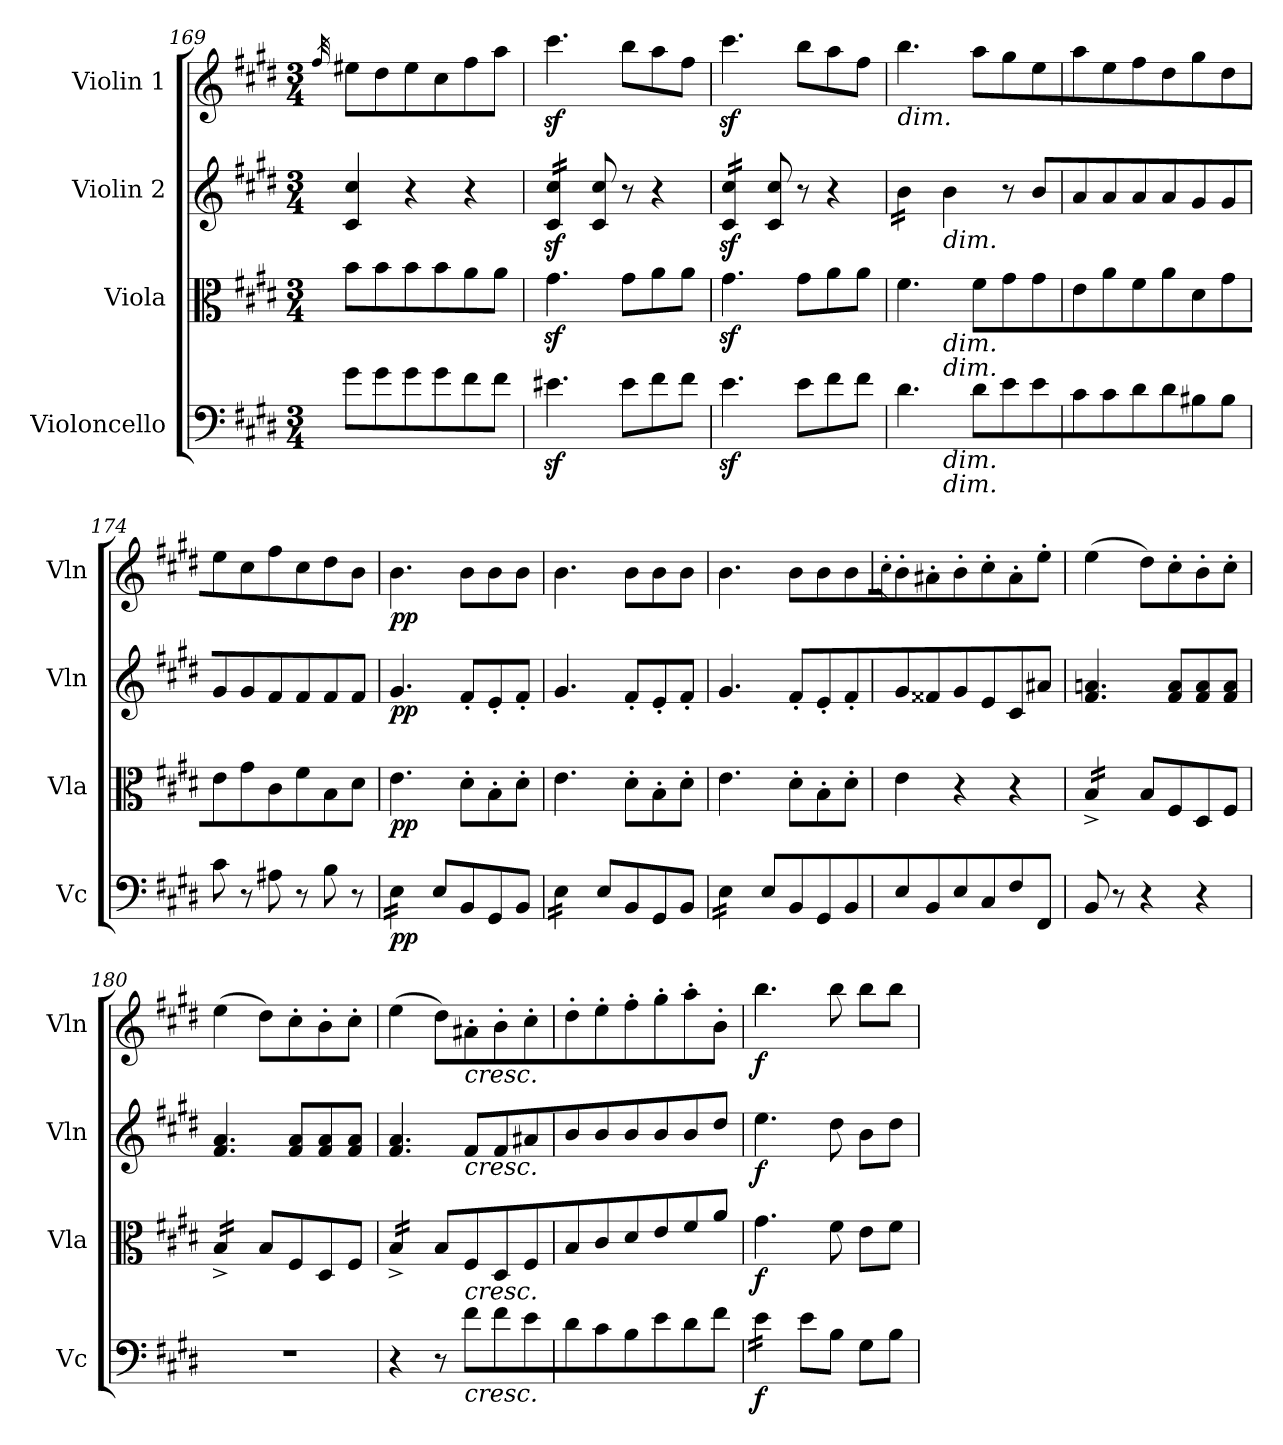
**kern	**dynam	**kern	**dynam	**kern	**dynam	**kern	**dynam
*part4	*part4	*part3	*part3	*part2	*part2	*part1	*part1
*staff4	*staff4	*staff3	*staff3	*staff2	*staff2	*staff1	*staff1
*I"Violoncello	*	*I"Viola	*	*I"Violin 2	*	*I"Violin 1	*
*I'Vc	*	*I'Vla	*	*I'Vln	*	*I'Vln	*
*clefF4	*	*clefC3	*	*clefG2	*	*clefG2	*
*k[f#c#g#d#]	*	*k[f#c#g#d#]	*	*k[f#c#g#d#]	*	*k[f#c#g#d#]	*
*M3/4	*	*M3/4	*	*M3/4	*	*M3/4	*
=169	=169	=169	=169	=169	=169	=169	=169
.	.	.	.	.	.	32qff#/	.
8g#\	.	8b\	.	4c#/ 4cc#/	.	8ee#X\	.
8g#\	.	8b\	.	.	.	8dd#\	.
8g#\	.	8b\	.	4r	.	8ee#\	.
8g#\	.	8b\	.	.	.	8cc#\	.
8f#\	.	8a\	.	4r	.	8ff#\	.
8f#\J	.	8a\J	.	.	.	8aa\J	.
=170	=170	=170	=170	=170	=170	=170	=170
*	*	*	*	*tremolo	*	*	*
4.e#Xz<\	.	4.g#z<\	.	16c#/z< 16cc#/z<LL	.	4.ccc#z<\	.
.	.	.	.	16c#/z< 16cc#/z<	.	.	.
.	.	.	.	16c#/z< 16cc#/z<	.	.	.
.	.	.	.	16c#/z< 16cc#/z<JJ	.	.	.
*	*	*	*	*Xtremolo	*	*	*
.	.	.	.	8c#/ 8cc#/	.	.	.
8e#\L	.	8g#\L	.	8r	.	8bb\L	.
8f#\	.	8a\	.	4r	.	8aa\	.
8f#\J	.	8a\J	.	.	.	8ff#\J	.
=171	=171	=171	=171	=171	=171	=171	=171
*	*	*	*	*tremolo	*	*	*
4.ez<\	.	4.g#z<\	.	16c#/z< 16cc#/z<LL	.	4.ccc#z<\	.
.	.	.	.	16c#/z< 16cc#/z<	.	.	.
.	.	.	.	16c#/z< 16cc#/z<	.	.	.
.	.	.	.	16c#/z< 16cc#/z<JJ	.	.	.
*	*	*	*	*Xtremolo	*	*	*
.	.	.	.	8c#/ 8cc#/	.	.	.
8e\L	.	8g#\L	.	8r	.	8bb\L	.
8f#\	.	8a\	.	4r	.	8aa\	.
8f#\J	.	8a\J	.	.	.	8ff#\J	.
=172	=172	=172	=172	=172	=172	=172	=172
*^	*	*^	*	*	*	*	*
!	!	!	!	!	!	!	!	!LO:TX:b:i:t=dim.	!
*	*	*	*	*	*	*tremolo	*	*	*
4.d#\	4ryy	.	4.f#\	4ryy	.	16b\LL	.	4.bb\	.
.	.	.	.	.	.	16b\	.	.	.
.	.	.	.	.	.	16b\	.	.	.
.	.	.	.	.	.	16b\JJ	.	.	.
*	*	*	*	*	*	*Xtremolo	*	*	*
!	!	!	!	!	!	!LO:TX:b:i:t=dim.	!	!	!
!	!	!	!	!LO:TX:b:i:t=dim.	!	!	!	!	!
!	!	!	!	!LO:TX:b:i:t=dim.	!	!	!	!	!
!	!LO:TX:b:i:t=dim.	!	!	!	!	!	!	!	!
!	!LO:TX:b:i:t=dim.	!	!	!	!	!	!	!	!
.	4ryy	.	.	4ryy	.	4b\	.	.	.
8d#\L	.	.	8f#\L	.	.	.	.	8aa\L	.
8e\	4ryy	.	8g#\	4ryy	.	8r	.	8gg#\	.
8e\	.	.	8g#\	.	.	8b/L	.	8ee\	.
*v	*v	*	*	*	*	*	*	*	*
*	*	*v	*v	*	*	*	*	*
=173	=173	=173	=173	=173	=173	=173	=173
8c#\	.	8e\	.	8a/	.	8aa\	.
8c#\	.	8a\	.	8a/	.	8ee\	.
8d#\	.	8f#\	.	8a/	.	8ff#\	.
8d#\	.	8a\	.	8a/	.	8dd#\	.
8B#X\	.	8d#\	.	8g#/	.	8gg#\	.
8B#\J	.	8g#\	.	8g#/	.	8dd#\	.
=174	=174	=174	=174	=174	=174	=174	=174
8c#\	.	8e\	.	8g#/	.	8ee\	.
8r	.	8g#\	.	8g#/	.	8cc#\	.
8A#X\	.	8c#\	.	8f#/	.	8ff#\	.
8r	.	8f#\	.	8f#/	.	8cc#\	.
8B\	.	8B\	.	8f#/	.	8dd#\	.
8r	.	8d#\J	.	8f#/J	.	8b\J	.
!!LO:LB:g=z
=175	=175	=175	=175	=175	=175	=175	=175
!	!LO:DY:b	!	!LO:DY:b	!	!LO:DY:b	!	!LO:DY:b
*tremolo	*	*	*	*	*	*	*
16E\LL	pp	4.e\	pp	4.g#/	pp	4.b\	pp
16E\	.	.	.	.	.	.	.
16E\	.	.	.	.	.	.	.
16E\JJ	.	.	.	.	.	.	.
*Xtremolo	*	*	*	*	*	*	*
8E/L	.	.	.	.	.	.	.
8BB/	.	8d#'\L	.	8f#'/L	.	8b\L	.
8GG#/	.	8B'\	.	8e'/	.	8b\	.
8BB/J	.	8d#'\J	.	8f#'/J	.	8b\J	.
=176	=176	=176	=176	=176	=176	=176	=176
*tremolo	*	*	*	*	*	*	*
16E\LL	.	4.e\	.	4.g#/	.	4.b\	.
16E\	.	.	.	.	.	.	.
16E\	.	.	.	.	.	.	.
16E\JJ	.	.	.	.	.	.	.
*Xtremolo	*	*	*	*	*	*	*
8E/L	.	.	.	.	.	.	.
8BB/	.	8d#'\L	.	8f#'/L	.	8b\L	.
8GG#/	.	8B'\	.	8e'/	.	8b\	.
8BB/J	.	8d#'\J	.	8f#'/J	.	8b\J	.
!!LO:PB:g=z
=177	=177	=177	=177	=177	=177	=177	=177
*tremolo	*	*	*	*	*	*	*
16E\LL	.	4.e\	.	4.g#/	.	4.b\	.
16E\	.	.	.	.	.	.	.
16E\	.	.	.	.	.	.	.
16E\JJ	.	.	.	.	.	.	.
*Xtremolo	*	*	*	*	*	*	*
8E/L	.	.	.	.	.	.	.
8BB/	.	8d#'\L	.	8f#'/L	.	8b\L	.
8GG#/	.	8B'\	.	8e'/	.	8b\	.
8BB/	.	8d#'\J	.	8f#'/	.	8b\	.
=178	=178	=178	=178	=178	=178	=178	=178
.	.	.	.	.	.	16qcc#'/	.
8E/	.	4e\	.	8g#/	.	8b'\	.
8BB/	.	.	.	8f##X/	.	8a#X'\	.
8E/	.	4r	.	8g#/	.	8b'\	.
8C#/	.	.	.	8e/	.	8cc#'\	.
8F#/	.	4r	.	8c#/	.	8a#'\	.
8FF#/J	.	.	.	8a#X/J	.	8ee'\J	.
=179	=179	=179	=179	=179	=179	=179	=179
*	*	*tremolo	*	*	*	*	*
8BB/	.	16B^/LL	.	4.f#/ 4.an/	.	(4ee\	.
.	.	16B^/	.	.	.	.	.
8r	.	16B^/	.	.	.	.	.
.	.	16B^/JJ	.	.	.	.	.
*	*	*Xtremolo	*	*	*	*	*
4r	.	8B/L	.	.	.	8dd#\L)	.
.	.	8F#/	.	8f#/ 8a/L	.	8cc#'\	.
4r	.	8D#/	.	8f#/ 8a/	.	8b'\	.
.	.	8F#/J	.	8f#/ 8a/J	.	8cc#'\J	.
=180	=180	=180	=180	=180	=180	=180	=180
*	*	*tremolo	*	*	*	*	*
2.r	.	16B^/LL	.	4.f#/ 4.a/	.	(4ee\	.
.	.	16B^/	.	.	.	.	.
.	.	16B^/	.	.	.	.	.
.	.	16B^/JJ	.	.	.	.	.
*	*	*Xtremolo	*	*	*	*	*
.	.	8B/L	.	.	.	8dd#\L)	.
.	.	8F#/	.	8f#/ 8a/L	.	8cc#'\	.
.	.	8D#/	.	8f#/ 8a/	.	8b'\	.
.	.	8F#/J	.	8f#/ 8a/J	.	8cc#'\J	.
=181	=181	=181	=181	=181	=181	=181	=181
*	*	*tremolo	*	*	*	*	*
4r	.	16B^/LL	.	4.f#/ 4.a/	.	(4ee\	.
.	.	16B^/	.	.	.	.	.
.	.	16B^/	.	.	.	.	.
.	.	16B^/JJ	.	.	.	.	.
*	*	*Xtremolo	*	*	*	*	*
8r	.	8B/L	.	.	.	8dd#\L)	.
!	!	!	!	!	!	!LO:TX:b:i:t=cresc.	!
!	!	!	!	!LO:TX:b:i:t=cresc.	!	!	!
!	!	!LO:TX:b:i:t=cresc.	!	!	!	!	!
!LO:TX:b:i:t=cresc.	!	!	!	!	!	!	!
8f#\L	.	8F#/	.	8f#/L	.	8a#X'\	.
8f#\	.	8D#/	.	8f#/	.	8b'\	.
8e\	.	8F#/	.	8a#X/	.	8cc#'\	.
=182	=182	=182	=182	=182	=182	=182	=182
8d#\	.	8B/	.	8b/	.	8dd#'\	.
8c#\	.	8c#/	.	8b/	.	8ee'\	.
8B\	.	8d#/	.	8b/	.	8ff#'\	.
8e\	.	8e/	.	8b/	.	8gg#'\	.
8d#\	.	8f#/	.	8b/	.	8aa'\	.
8f#\J	.	8a/J	.	8dd#/J	.	8b'\J	.
=183	=183	=183	=183	=183	=183	=183	=183
!	!LO:DY:b	!	!LO:DY:b	!	!LO:DY:b	!	!LO:DY:b
*tremolo	*	*	*	*	*	*	*
16e\LL	f	4.g#\	f	4.ee\	f	4.bb\	f
16e\	.	.	.	.	.	.	.
16e\	.	.	.	.	.	.	.
16e\JJ	.	.	.	.	.	.	.
*Xtremolo	*	*	*	*	*	*	*
8e\L	.	.	.	.	.	.	.
8B\J	.	8f#\	.	8dd#\	.	8bb\	.
8G#\L	.	8e\L	.	8b\L	.	8bb\L	.
8B\J	.	8f#\J	.	8dd#\J	.	8bb\J	.
=	=	=	=	=	=	=	=
*-	*-	*-	*-	*-	*-	*-	*-
